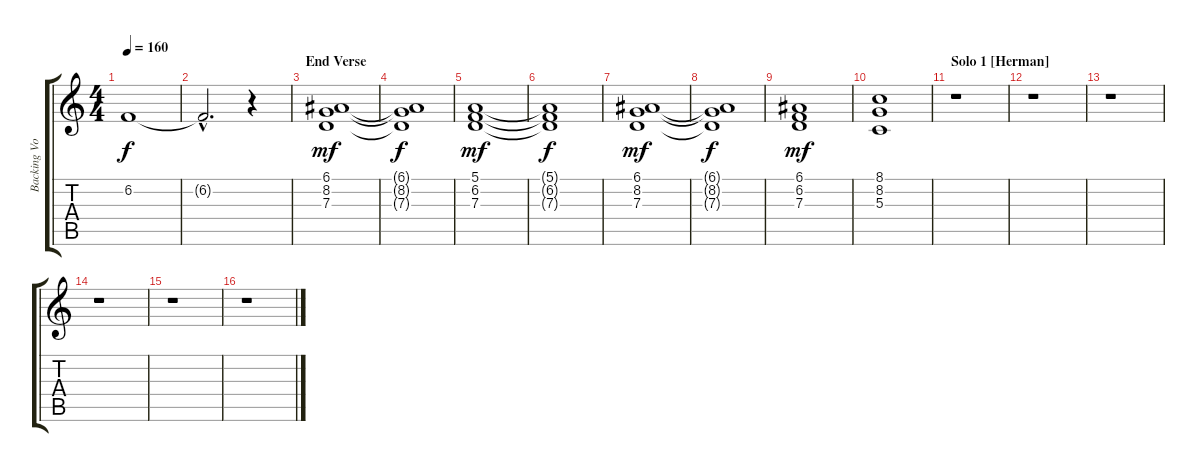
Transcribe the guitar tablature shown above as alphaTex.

\track ("Backing Vocals" "Backing Vo") {instrument choiraahs}
\staff {score tabs}
\tuning (E4 B3 G3 D3 A2 E2) {hide}
\ts (4 4)
\tempo 160
\clef g2
\ks c
6.2.1{dy f} |
6.2{hac t}.2{d} r.4 |
\section ("" "End Verse")
(6.1 8.2 7.3).1{dy mf} |
(6.1{t} 8.2{t} 7.3{t}).1{dy f} |
(5.1 6.2 7.3).1{dy mf} |
(5.1{t} 6.2{t} 7.3{t}).1{dy f} |
(6.1 8.2 7.3).1{dy mf} |
(6.1{t} 8.2{t} 7.3{t}).1{dy f} |
(6.1 6.2 7.3).1{dy mf} |
(8.1 8.2 5.3).1 |
\section ("" "Solo 1 [Herman]")
r.1 |
r.1 |
r.1 |
r.1 |
r.1 |
r.1
